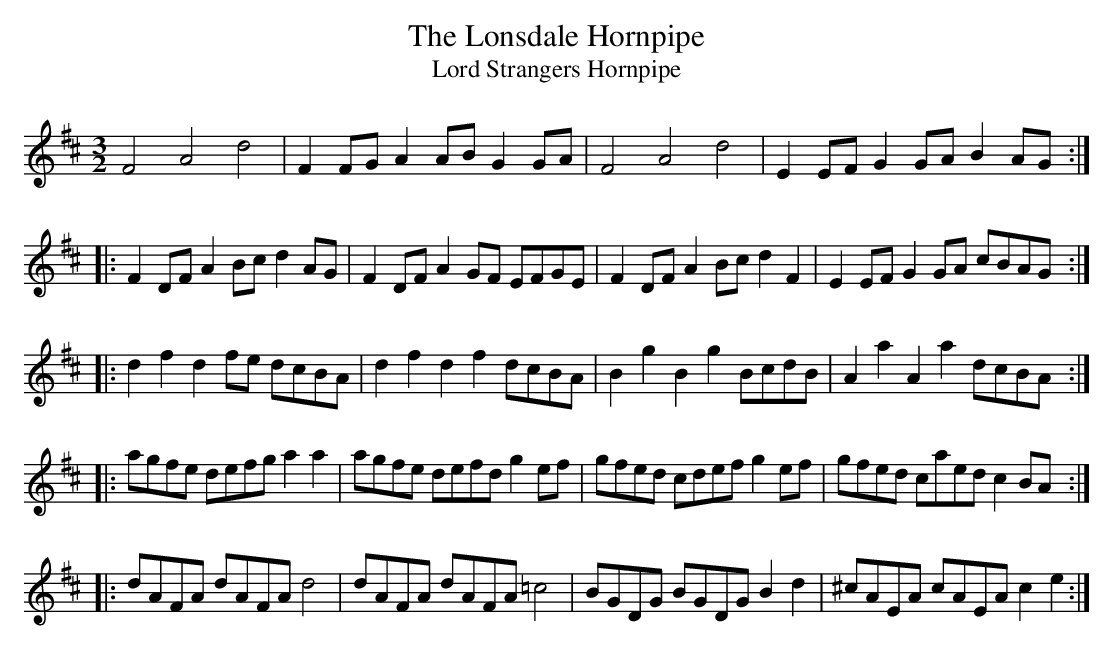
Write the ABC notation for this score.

X:1
T:Lonsdale Hornpipe, The
T:Lord Strangers Hornpipe
M:3/2
L:1/8
K:D
F4A4d4|F2FG A2AB G2GA|F4A4d4|E2EF G2GA B2AG:|
|:F2DF A2Bc d2AG|F2DF A2GF EFGE|F2DF A2Bc d2F2|E2EF G2GA cBAG:|
|:d2f2d2fe dcBA|d2f2d2f2dcBA|B2g2B2g2BcdB|A2a2A2a2dcBA:|
|:agfe defg a2a2|agfe defd g2ef|gfed cdef g2ef|gfed caed c2BA:|
|:dAFA dAFA d4|dAFA dAFA =c4|BGDG BGDG B2d2|^cAEA cAEA c2e2:|
